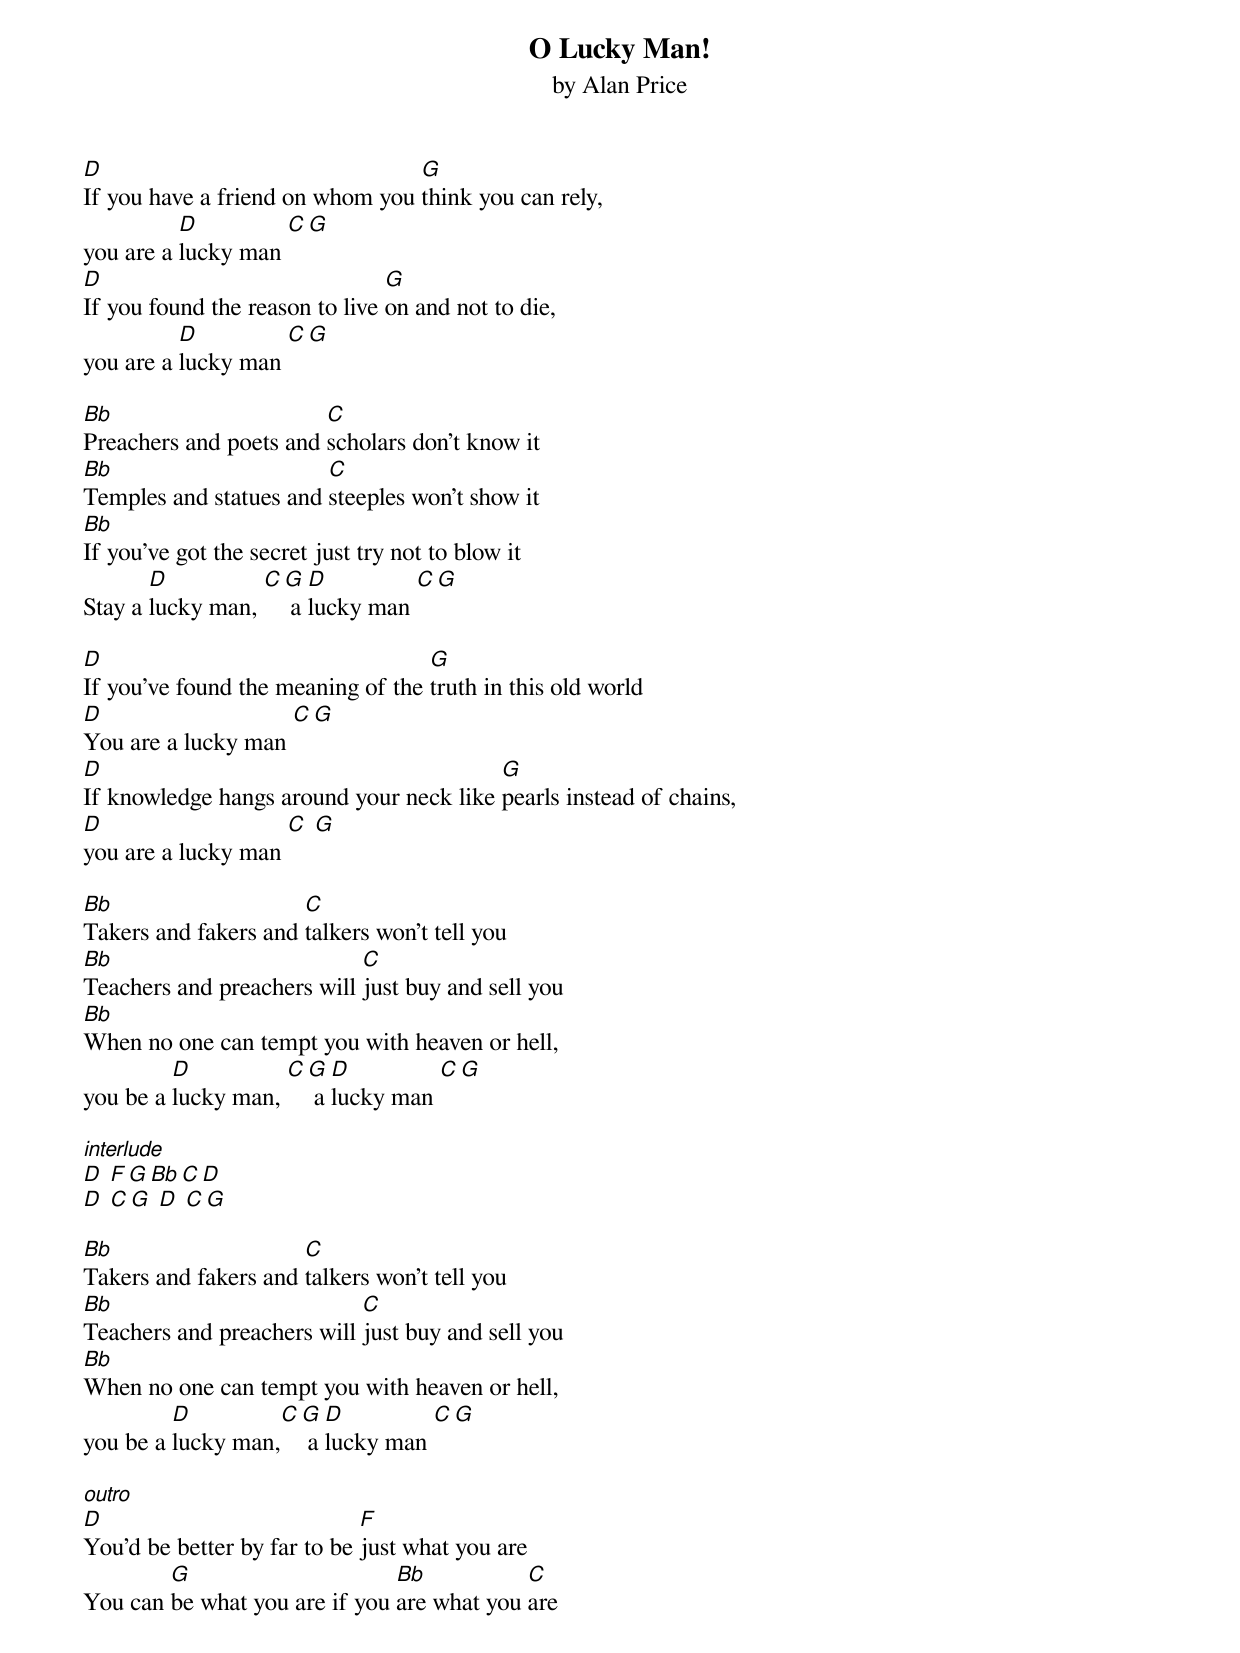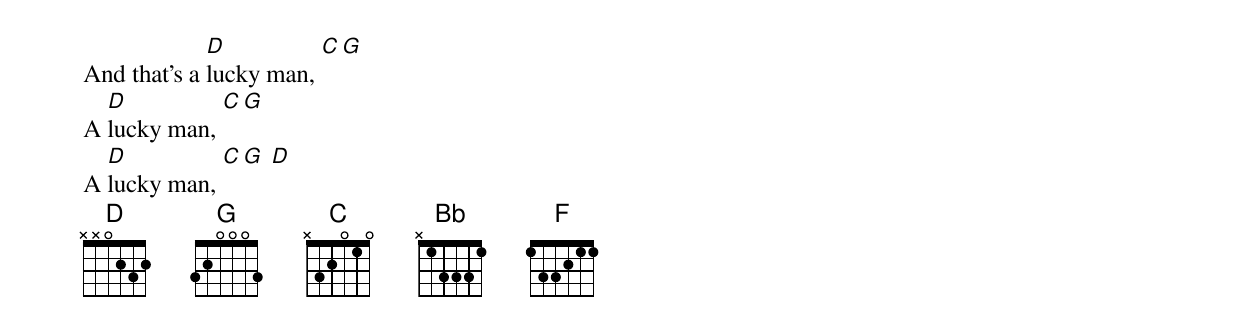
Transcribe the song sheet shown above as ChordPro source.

{t: O Lucky Man!}
{st: by Alan Price}

[D]If you have a friend on whom you [G]think you can rely,
you are a [D]lucky man [C][G]
[D]If you found the reason to live [G]on and not to die,
you are a [D]lucky man [C][G]

[Bb]Preachers and poets and [C]scholars don't know it
[Bb]Temples and statues and [C]steeples won't show it
[Bb]If you've got the secret just try not to blow it
Stay a [D]lucky man, [C][G] a [D]lucky man [C][G]

[D]If you've found the meaning of the [G]truth in this old world
[D]You are a lucky man [C][G]
[D]If knowledge hangs around your neck like [G]pearls instead of chains,
[D]you are a lucky man [C] [G]

[Bb]Takers and fakers and [C]talkers won't tell you
[Bb]Teachers and preachers will [C]just buy and sell you
[Bb]When no one can tempt you with heaven or hell,
you be a [D]lucky man, [C][G] a [D]lucky man [C][G]

[interlude]
[D] [F][G][Bb][C][D]
[D] [C][G] [D] [C][G]

[Bb]Takers and fakers and [C]talkers won't tell you
[Bb]Teachers and preachers will [C]just buy and sell you
[Bb]When no one can tempt you with heaven or hell,
you be a [D]lucky man,[C][G] a [D]lucky man [C][G]

[outro]
[D]You'd be better by far to be [F]just what you are
You can [G]be what you are if you [Bb]are what you [C]are
And that's a [D]lucky man, [C][G]
A [D]lucky man, [C][G]
A [D]lucky man, [C][G] [D]
